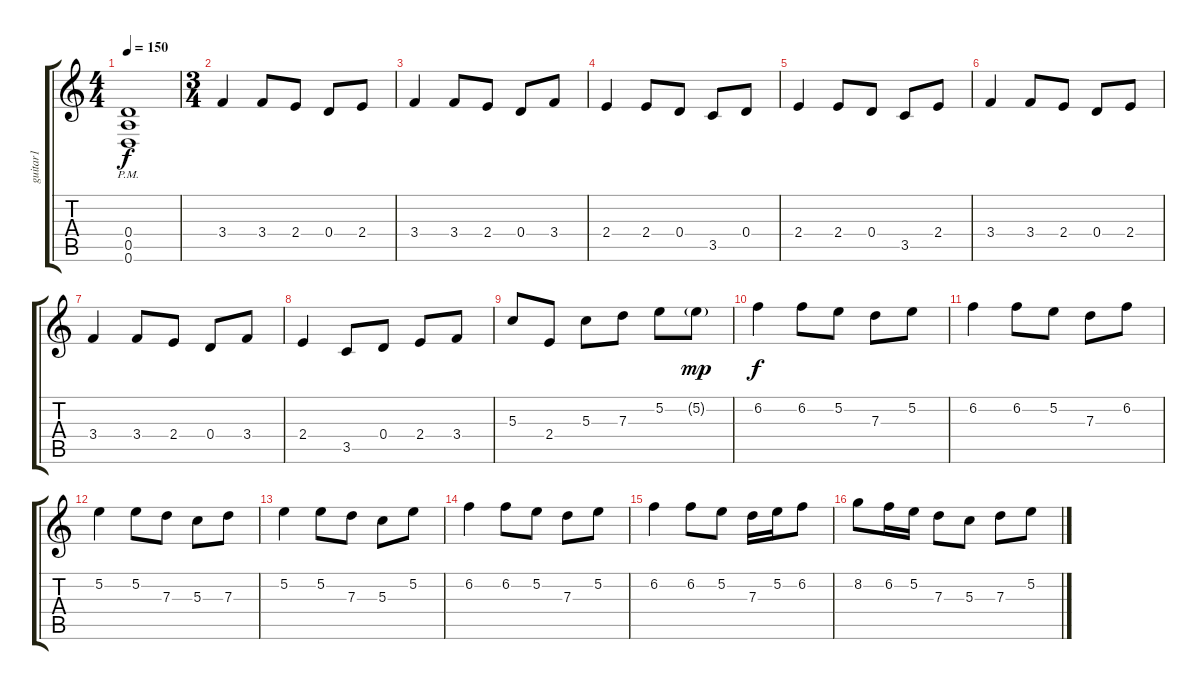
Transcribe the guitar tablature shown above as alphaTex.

\track ("guitar1" "guitar1") {instrument distortionguitar}
\staff {score tabs}
\tuning (E4 B3 G3 D3 A2 D2) {hide}
\ts (4 4)
\tempo 150
\clef g2
\ks c
(0.4{pm} 0.5{pm} 0.6{pm}).1{dy f instrument distortionguitar} |
\ts (3 4)
3.4.4{balance 8} 3.4.8 2.4.8 0.4.8 2.4.8 |
3.4.4 3.4.8 2.4.8 0.4.8 3.4.8 |
2.4.4 2.4.8 0.4.8 3.5.8 0.4.8 |
2.4.4 2.4.8 0.4.8 3.5.8 2.4.8 |
3.4.4 3.4.8 2.4.8 0.4.8 2.4.8 |
3.4.4 3.4.8 2.4.8 0.4.8 3.4.8 |
2.4.4 3.5.8 0.4.8 2.4.8 3.4.8 |
5.3.8 2.4.8 5.3.8 7.3.8 5.2.8 5.2{g}.8{dy mp} |
6.2.4{dy f} 6.2.8 5.2.8 7.3.8 5.2.8 |
6.2.4 6.2.8 5.2.8 7.3.8 6.2.8 |
5.2.4 5.2.8 7.3.8 5.3.8 7.3.8 |
5.2.4 5.2.8 7.3.8 5.3.8 5.2.8 |
6.2.4 6.2.8 5.2.8 7.3.8 5.2.8 |
6.2.4 6.2.8 5.2.8 7.3.16 5.2.16 6.2.8 |
8.2.8 6.2.16 5.2.16 7.3.8 5.3.8 7.3.8 5.2.8
